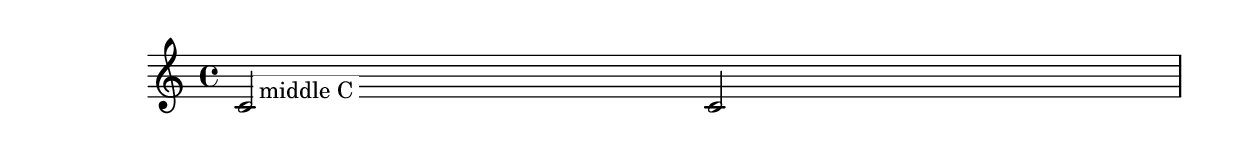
%% Do not edit this file; it is auto-generated from LSR http://lsr.dsi.unimi.it
%% This file is in the public domain.
\version "2.11.51"

\header {
  lsrtags = "editorial-annotations, text"

  texidoc = "
The @code{\\whiteout} command underlays a markup with a white box. 
Since staff lines are in a lower layer than most other grobs, this
white box will not overlap any other grob. 

"
  doctitle = "Blanking staff lines using the \\whiteout command"
} % begin verbatim
\layout { ragged-right = ##f }
\relative c' {
  \override TextScript #'extra-offset = #'(2 . 4)
  c2-\markup { \whiteout \pad-markup #0.5 "middle C" } c
} 
